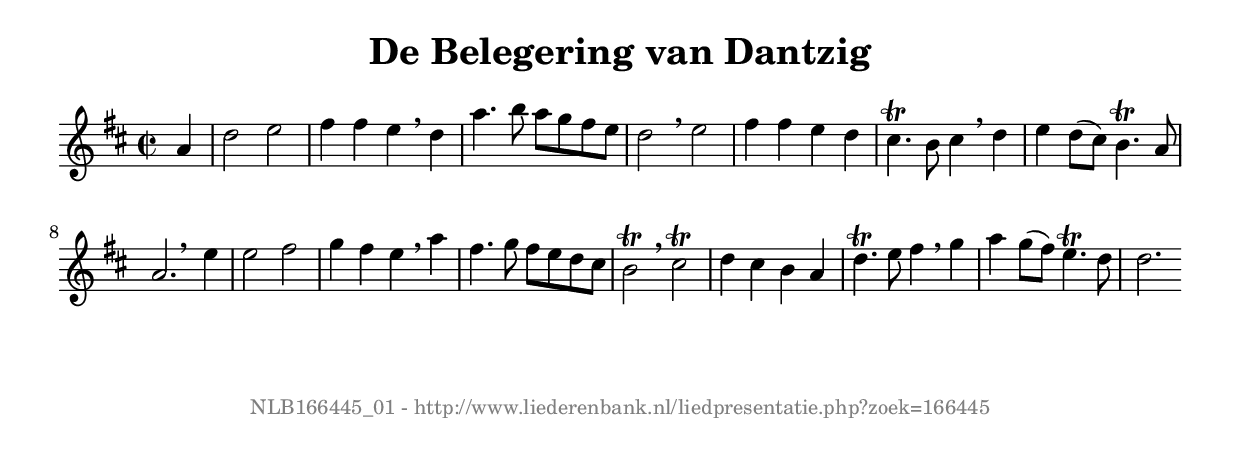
%
% produced by wce2krn 1.64 (7 June 2014)
%
\version"2.16"
#(append! paper-alist '(("long" . (cons (* 210 mm) (* 2000 mm)))))
#(set-default-paper-size "long")
sb = {\breathe}
mBreak = {\breathe }
bBreak = {\breathe }
x = {\once\override NoteHead #'style = #'cross }
gl=\glissando
itime={\override Staff.TimeSignature #'stencil = ##f }
ficta = {\once\set suggestAccidentals = ##t}
fine = {\once\override Score.RehearsalMark #'self-alignment-X = #1 \mark \markup {\italic{Fine}}}
dc = {\once\override Score.RehearsalMark #'self-alignment-X = #1 \mark \markup {\italic{D.C.}}}
dcf = {\once\override Score.RehearsalMark #'self-alignment-X = #1 \mark \markup {\italic{D.C. al Fine}}}
dcc = {\once\override Score.RehearsalMark #'self-alignment-X = #1 \mark \markup {\italic{D.C. al Coda}}}
ds = {\once\override Score.RehearsalMark #'self-alignment-X = #1 \mark \markup {\italic{D.S.}}}
dsf = {\once\override Score.RehearsalMark #'self-alignment-X = #1 \mark \markup {\italic{D.S. al Fine}}}
dsc = {\once\override Score.RehearsalMark #'self-alignment-X = #1 \mark \markup {\italic{D.S. al Coda}}}
pv = {\set Score.repeatCommands = #'((volta "1"))}
sv = {\set Score.repeatCommands = #'((volta "2"))}
tv = {\set Score.repeatCommands = #'((volta "3"))}
qv = {\set Score.repeatCommands = #'((volta "4"))}
xv = {\set Score.repeatCommands = #'((volta #f))}
\header{ tagline = ""
title = "De Belegering van Dantzig"
}
\score {{
\key d \major
\relative g'
{
\set melismaBusyProperties = #'()
\partial 32*8
\time 2/2
\tempo 4=120
\override Score.MetronomeMark #'transparent = ##t
\override Score.RehearsalMark #'break-visibility = #(vector #t #t #f)
a4 d2 e fis4 fis e \sb d a'4. b8 a[g fis e] d2 \sb e fis4 fis e d cis4.^\trill b8 cis4 \sb d e d8(cis) b4.^\trill a8 a2. \bar ":|:" \bBreak
e'4 e2 fis g4 fis e \sb a fis4. g8 fis[e d cis] b2^\trill \sb cis^\trill d4 cis b a d4.^\trill e8 fis4 \sb g a g8(fis) e4.^\trill d8 d2. \bar ":|"
 }}
 \midi { }
 \layout {
            indent = 0.0\cm
}
}
\markup { \vspace #0 } \markup { \with-color #grey \fill-line { \center-column { \smaller "NLB166445_01 - http://www.liederenbank.nl/liedpresentatie.php?zoek=166445" } } }
